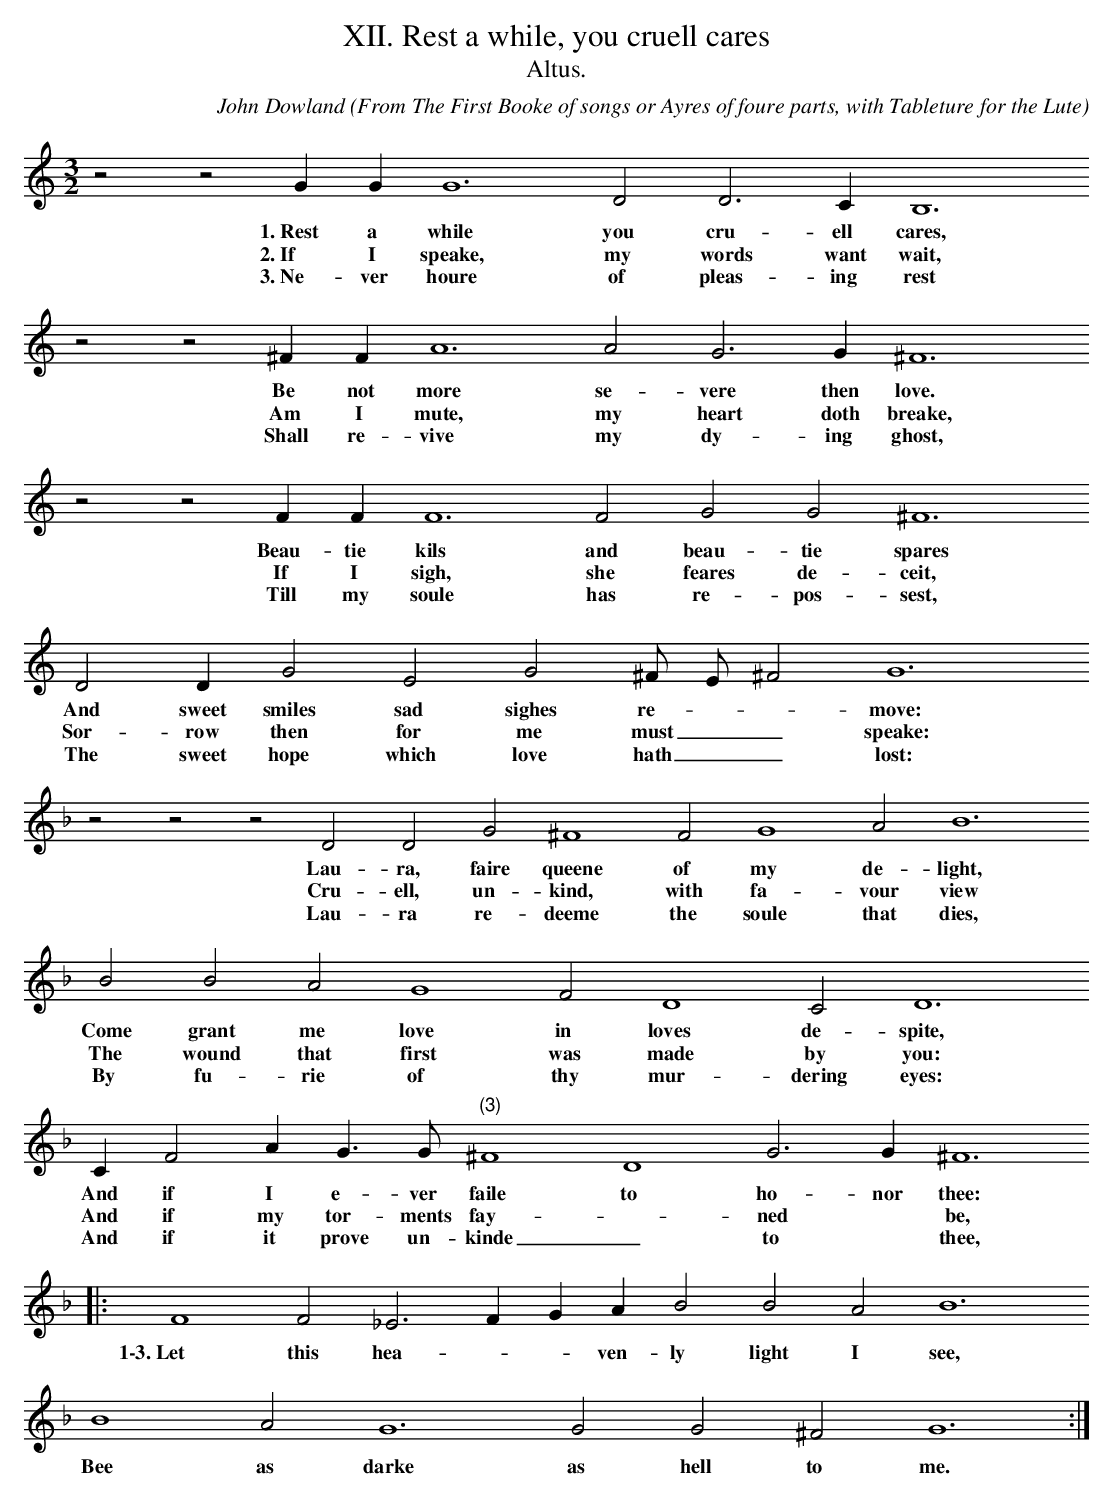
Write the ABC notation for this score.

X:1
T:XII. Rest a while, you cruell cares
T:Altus.
C: John Dowland
O: From The First Booke of songs or Ayres of foure parts, with Tableture for the Lute
L:1/4
M:3/2
K:G mix
z2 z2 G G G6 D2 D3 C B,6
w: 1.~Rest a while you cru- ell cares,
w:  2.~If I speake, my words want wait,
w: 3.~Ne- ver houre of pleas- ing rest
z2 z2 ^F F A6 A2 G3 G ^F6
w: Be not more se- vere then love.
w: Am I mute, my heart doth breake,
w: Shall re- vive my dy- ing ghost,
z2 z2 F F F6 F2 G2 G2 ^F6
w: Beau- tie kils and beau- tie spares
w: If I sigh, she feares de- ceit,
w: Till my soule has re- pos- sest,
D2 D G2 E2 G2 ^F/ E/ ^F2 G6
w: And sweet smiles sad sighes re- * _  move:
w: Sor- row then for me must _ _ speake:
w: The sweet hope which love hath _ _ lost:
K:G dor
z2 z2 z2 D2 D2 G2 ^F4 F2 G4 A2 B6
w: Lau- ra, faire queene of my de- light,
w: Cru- ell, un- kind, with fa- vour view
w: Lau- ra re- deeme the soule that dies,
B2 B2 A2 G4 F2 D4 C2 D6
w: Come grant me love in loves de- spite,
w: The wound that first was made by you:
w: By fu- rie of thy mur- dering eyes:
C F2 A G > G "(3)"^F4 D4 G3 G ^F6
w: And if I e- ver faile to ho- nor thee:
w: And if my tor- ments fay- * ned * be,
w: And if it prove un- kinde _ to * thee,
|:F4 F2 _E3 F G A B2 B2 A2 B6
w: 1\-3.~Let this hea- * _ ven- ly light I see,
B4 A2 G6 G2 G2 ^F2 G6 :|
w: Bee as darke as hell to me.
